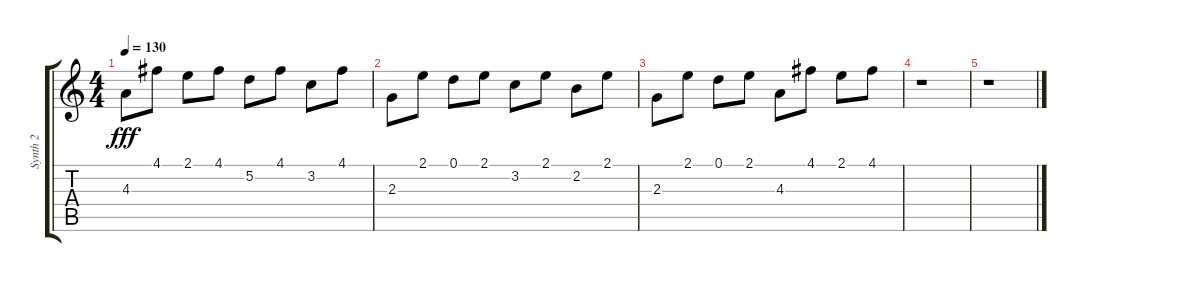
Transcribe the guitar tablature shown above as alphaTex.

\track ("Synth 2" "Synth 2") {instrument electricguitarclean}
\staff {score tabs}
\tuning (D4 A3 F3 C3 G2 C2) {hide}
\ts (4 4)
\tempo 130
\clef g2
\ks aminor
4.3.8{dy fff} 4.1.8 2.1.8 4.1.8 5.2.8 4.1.8 3.2.8 4.1.8 |
2.3.8 2.1.8 0.1.8 2.1.8 3.2.8 2.1.8 2.2.8 2.1.8 |
2.3.8 2.1.8 0.1.8 2.1.8 4.3.8 4.1.8 2.1.8 4.1.8 |
r.1 |
r.1
